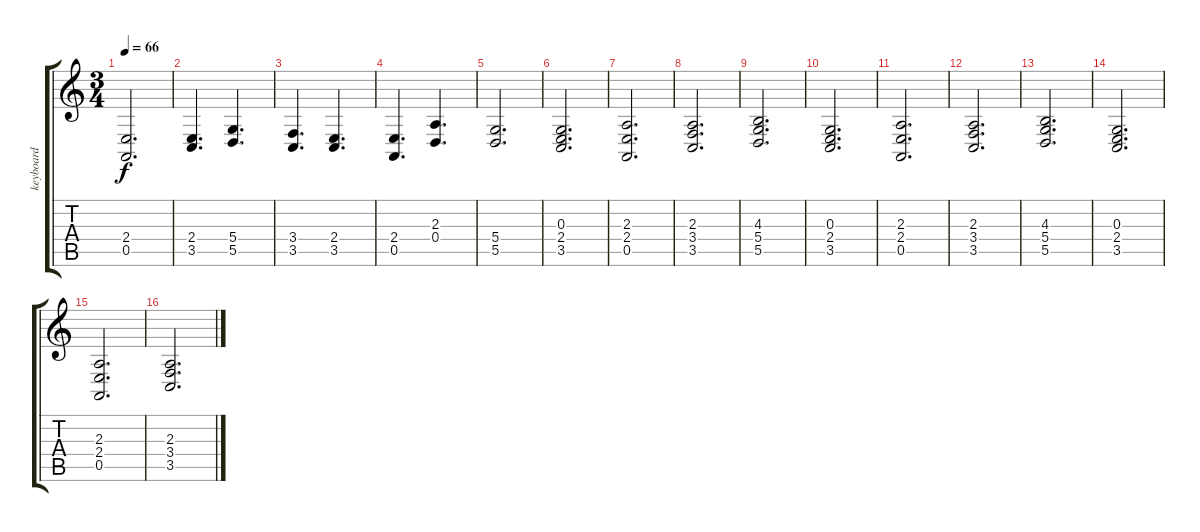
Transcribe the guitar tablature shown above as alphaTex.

\track ("keyboard" "keyboard") {instrument stringensemble1}
\staff {score tabs}
\tuning (E4 B3 G3 D3 A2 E2) {hide}
\ts (3 4)
\tempo 66
\clef g2
\ks c
(2.4{t} 0.5{t}).2{d dy f} |
(2.4 3.5).4{d} (5.4 5.5).4{d} |
(3.4 3.5).4{d} (2.4 3.5).4{d} |
(2.4 0.5).4{d} (2.3 0.4).4{d} |
(5.4 5.5).2{d} |
(0.3 2.4 3.5).2{d} |
(2.3 2.4 0.5).2{d} |
(2.3 3.4 3.5).2{d} |
(4.3 5.4 5.5).2{d} |
(0.3 2.4 3.5).2{d} |
(2.3 2.4 0.5).2{d} |
(2.3 3.4 3.5).2{d} |
(4.3 5.4 5.5).2{d} |
(0.3 2.4 3.5).2{d} |
(2.3 2.4 0.5).2{d} |
(2.3 3.4 3.5).2{d}
